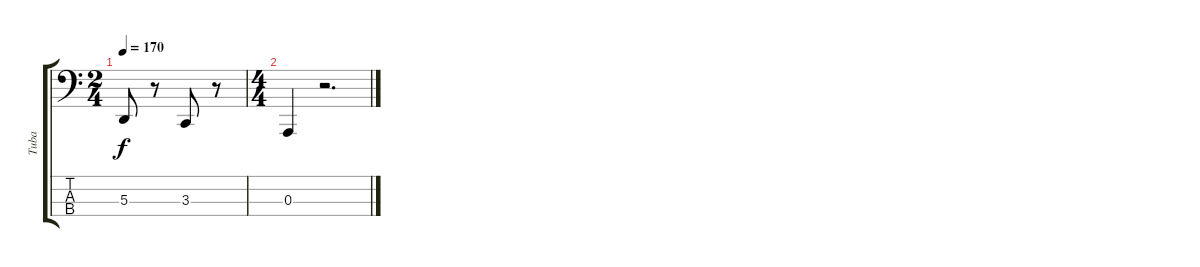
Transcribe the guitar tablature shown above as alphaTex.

\track ("Tuba" "Tuba") {instrument tuba}
\staff {score tabs}
\tuning (G2 D2 A1 E1) {hide}
\ts (2 4)
\tempo 170
\clef f4
\ks c
5.3.8{dy f} r.8 3.3.8 r.8 |
\ts (4 4)
0.3.4 r.2{d}
